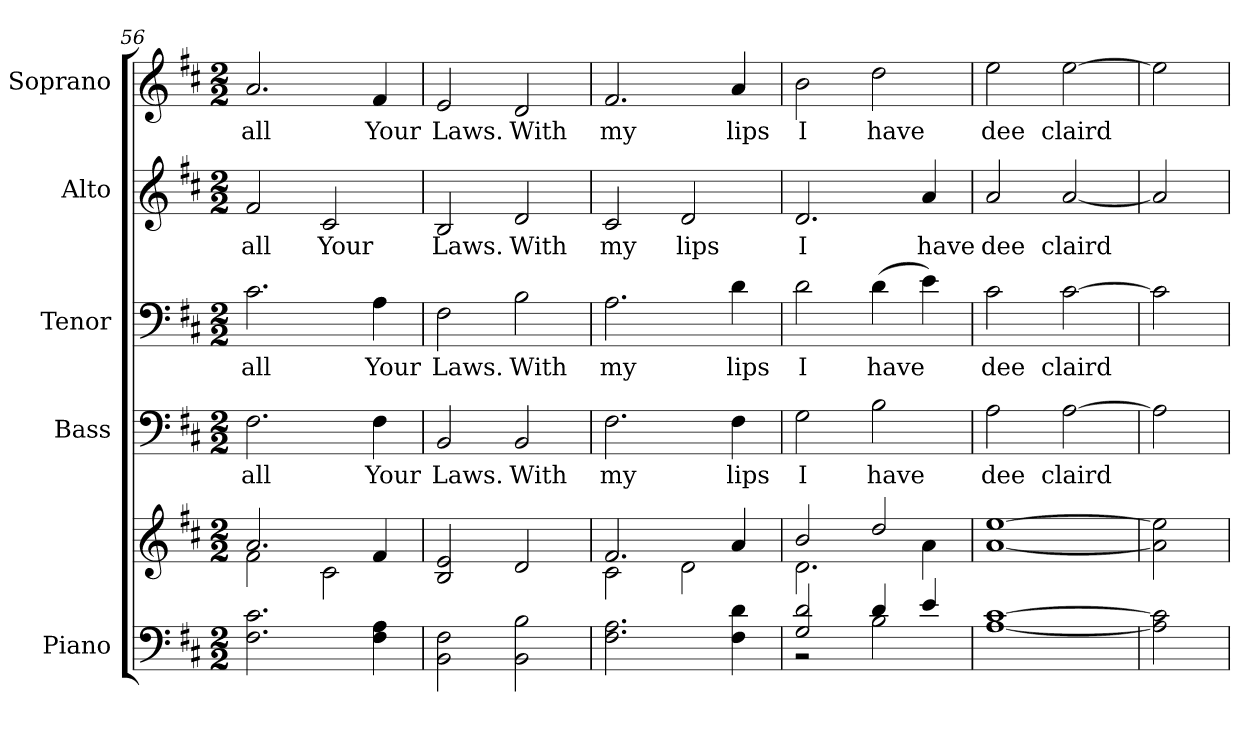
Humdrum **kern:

**kern	**kern	**kern	**text	**kern	**text	**kern	**text	**kern	**text
*part5	*part5	*part4	*part4	*part3	*part3	*part2	*part2	*part1	*part1
*staff6	*staff5	*staff4	*staff4	*staff3	*staff3	*staff2	*staff2	*staff1	*staff1
*I"Piano	*	*I"Bass	*	*I"Tenor	*	*I"Alto	*	*I"Soprano	*
*I'Pno.	*	*I'B.	*	*I'T.	*	*I'A.	*	*I'S.	*
*clefF4	*clefG2	*clefF4	*	*clefF4	*	*clefG2	*	*clefG2	*
*k[f#c#]	*k[f#c#]	*k[f#c#]	*	*k[f#c#]	*	*k[f#c#]	*	*k[f#c#]	*
*D:	*D:	*D:	*	*D:	*	*D:	*	*D:	*
*M2/2	*M2/2	*M2/2	*	*M2/2	*	*M2/2	*	*M2/2	*
=56	=56	=56	=56	=56	=56	=56	=56	=56	=56
*	*^	*	*	*	*	*	*	*	*
!	!	!	!	!LO:LY:b:color=#000000	!	!	!	!	!	!
!	!	!	!	!	!	!LO:LY:b:color=#000000	!	!	!	!
!	!	!	!	!	!	!	!	!LO:LY:b:color=#000000	!	!
!	!	!	!	!	!	!	!	!	!	!LO:LY:b:color=#000000
2.F#i\ 2.c#i	2.ai/	2f#i\	2.F#i\	all	2.c#i\	all	2f#i/	all	2.ai/	all
!	!	!	!	!	!	!	!	!LO:LY:b:color=#000000	!	!
.	.	2c#i\	.	.	.	.	2c#i/	Your	.	.
!	!	!	!	!LO:LY:b:color=#000000	!	!	!	!	!	!
!	!	!	!	!	!	!LO:LY:b:color=#000000	!	!	!	!
!	!	!	!	!	!	!	!	!	!	!LO:LY:b:color=#000000
4F#i\ 4Ai	4f#i/	.	4F#i\	Your	4Ai\	Your	.	.	4f#i/	Your
*	*v	*v	*	*	*	*	*	*	*	*
=57	=57	=57	=57	=57	=57	=57	=57	=57	=57
!	!	!	!LO:LY:b:color=#000000	!	!	!	!	!	!
!	!	!	!	!	!LO:LY:b:color=#000000	!	!	!	!
!	!	!	!	!	!	!	!LO:LY:b:color=#000000	!	!
!	!	!	!	!	!	!	!	!	!LO:LY:b:color=#000000
2BBi\ 2F#i	2Bi/ 2ei	2BBi/	Laws.	2F#i\	Laws.	2Bi/	Laws.	2ei/	Laws.
!	!	!	!LO:LY:b:color=#000000	!	!	!	!	!	!
!	!	!	!	!	!LO:LY:b:color=#000000	!	!	!	!
!	!	!	!	!	!	!	!LO:LY:b:color=#000000	!	!
!	!	!	!	!	!	!	!	!	!LO:LY:b:color=#000000
2BBi\ 2Bi	2di/	2BBi/	With	2Bi\	With	2di/	With	2di/	With
=58	=58	=58	=58	=58	=58	=58	=58	=58	=58
*	*^	*	*	*	*	*	*	*	*
!	!	!	!	!LO:LY:b:color=#000000	!	!	!	!	!	!
!	!	!	!	!	!	!LO:LY:b:color=#000000	!	!	!	!
!	!	!	!	!	!	!	!	!LO:LY:b:color=#000000	!	!
!	!	!	!	!	!	!	!	!	!	!LO:LY:b:color=#000000
2.F#i\ 2.Ai	2.f#i/	2c#i\	2.F#i\	my	2.Ai\	my	2c#i/	my	2.f#i/	my
!	!	!	!	!	!	!	!	!LO:LY:b:color=#000000	!	!
.	.	2di\	.	.	.	.	2di/	lips	.	.
!	!	!	!	!LO:LY:b:color=#000000	!	!	!	!	!	!
!	!	!	!	!	!	!LO:LY:b:color=#000000	!	!	!	!
!	!	!	!	!	!	!	!	!	!	!LO:LY:b:color=#000000
4F#i\ 4di	4ai/	.	4F#i\	lips	4di\	lips	.	.	4ai/	lips
!!LO:PB:g=z
=59	=59	=59	=59	=59	=59	=59	=59	=59	=59	=59
*^	*	*	*	*	*	*	*	*	*	*
!	!	!	!	!	!LO:LY:b:color=#000000	!	!	!	!	!	!
!	!	!	!	!	!	!	!LO:LY:b:color=#000000	!	!	!	!
!	!	!	!	!	!	!	!	!	!LO:LY:b:color=#000000	!	!
!	!	!	!	!	!	!	!	!	!	!	!LO:LY:b:color=#000000
2Gi/ 2di	2r	2bi/	2.di\	2Gi\	I	2di\	I	2.di/	I	2bi\	I
!	!	!	!	!	!LO:LY:b:color=#000000	!	!	!	!	!	!
!	!	!	!	!	!	!	!LO:LY:b:color=#000000	!	!	!	!
!	!	!	!	!	!	!	!	!	!	!	!LO:LY:b:color=#000000
4di/	2Bi\	2ddi/	.	2Bi\	have	(4di\	have	.	.	2ddi\	have
!	!	!	!	!	!	!	!	!	!LO:LY:b:color=#000000	!	!
4ei/	.	.	4ai\	.	.	4ei\)	.	4ai/	have	.	.
*v	*v	*	*	*	*	*	*	*	*	*	*
*	*v	*v	*	*	*	*	*	*	*	*
=60	=60	=60	=60	=60	=60	=60	=60	=60	=60
*	*^	*	*	*	*	*	*	*	*
!	!	!	!	!LO:LY:b:color=#000000	!	!	!	!	!	!
*	*v	*v	*	*	*	*	*	*	*	*
*	*^	*	*	*	*	*	*	*	*
!	!	!	!	!	!	!LO:LY:b:color=#000000	!	!	!	!
*	*v	*v	*	*	*	*	*	*	*	*
*	*^	*	*	*	*	*	*	*	*
!	!	!	!	!	!	!	!	!LO:LY:b:color=#000000	!	!
*	*v	*v	*	*	*	*	*	*	*	*
*	*^	*	*	*	*	*	*	*	*
!	!	!	!	!	!	!	!	!	!	!LO:LY:b:color=#000000
*	*v	*v	*	*	*	*	*	*	*	*
[1Ai [1c#i	[1ai [1eei	2Ai\	dee	2c#i\	dee	2ai/	dee	2eei\	dee
!	!	!	!LO:LY:b:color=#000000	!	!	!	!	!	!
!	!	!	!	!	!LO:LY:b:color=#000000	!	!	!	!
!	!	!	!	!	!	!	!LO:LY:b:color=#000000	!	!
!	!	!	!	!	!	!	!	!	!LO:LY:b:color=#000000
.	.	[2Ai	claird	[2c#i	claird	[2ai	claird	[2eei	claird
=61	=61	=61	=61	=61	=61	=61	=61	=61	=61
2Ai] 2c#i]	2ai] 2eei]	2Ai]	.	2c#i]	.	2ai]	.	2eei]	.
=	=	=	=	=	=	=	=	=	=
*-	*-	*-	*-	*-	*-	*-	*-	*-	*-
